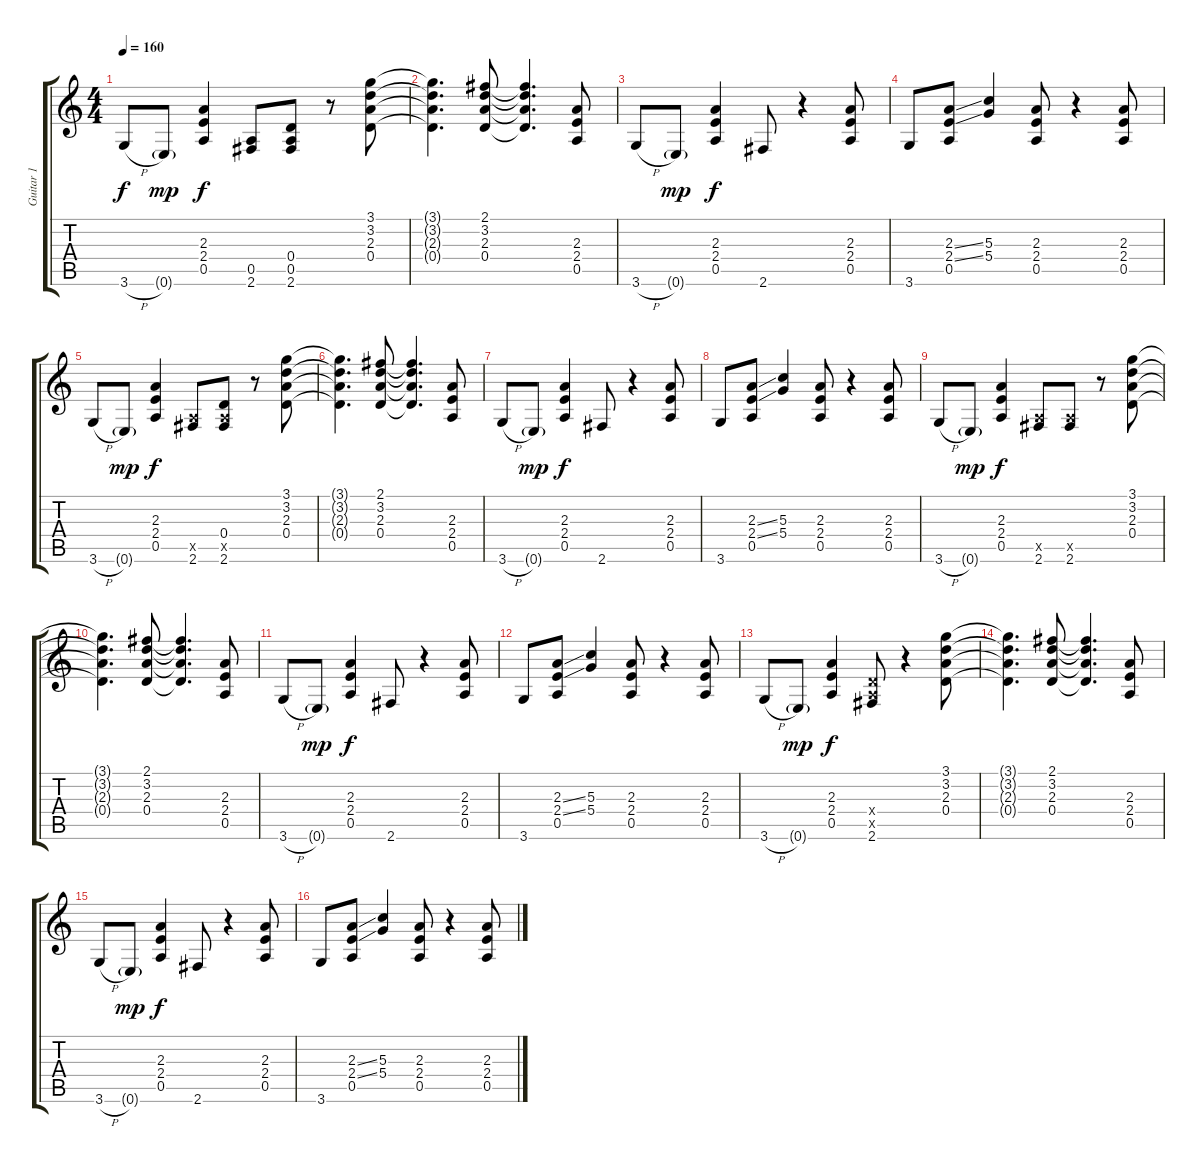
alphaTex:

\track ("Guitar 1" "Guitar 1") {instrument overdrivenguitar}
\staff {score tabs}
\tuning (E4 B3 G3 D3 A2 E2) {hide}
\ts (4 4)
\tempo 160
\clef g2
\ks c
3.6{h}.8{dy f} 0.6{g}.8{dy mp} (2.3 2.4 0.5).4{dy f} (0.5 2.6).8 (0.4 0.5 2.6).8 r.8 (3.1 3.2 2.3 0.4).8 |
(3.1{t} 3.2{t} 2.3{t} 0.4{t}).4{d} (2.1 3.2 2.3 0.4).8 (2.1{t} 3.2{t} 2.3{t} 0.4{t}).4{d} (2.3 2.4 0.5).8 |
3.6{h}.8 0.6{g}.8{dy mp} (2.3 2.4 0.5).4{dy f} 2.6.8 r.4 (2.3 2.4 0.5).8 |
3.6.8 (2.3{ss} 2.4{ss} 0.5).8 (5.3 5.4).4 (2.3 2.4 0.5).8 r.4 (2.3 2.4 0.5).8 |
3.6{h}.8 0.6{g}.8{dy mp} (2.3 2.4 0.5).4{dy f} (0.5{x} 2.6).8 (0.4 0.5{x} 2.6).8 r.8 (3.1 3.2 2.3 0.4).8 |
(3.1{t} 3.2{t} 2.3{t} 0.4{t}).4{d} (2.1 3.2 2.3 0.4).8 (2.1{t} 3.2{t} 2.3{t} 0.4{t}).4{d} (2.3 2.4 0.5).8 |
3.6{h}.8 0.6{g}.8{dy mp} (2.3 2.4 0.5).4{dy f} 2.6.8 r.4 (2.3 2.4 0.5).8 |
3.6.8 (2.3{ss} 2.4{ss} 0.5).8 (5.3 5.4).4 (2.3 2.4 0.5).8 r.4 (2.3 2.4 0.5).8 |
3.6{h}.8 0.6{g}.8{dy mp} (2.3 2.4 0.5).4{dy f} (0.5{x} 2.6).8 (0.5{x} 2.6).8 r.8 (3.1 3.2 2.3 0.4).8 |
(3.1{t} 3.2{t} 2.3{t} 0.4{t}).4{d} (2.1 3.2 2.3 0.4).8 (2.1{t} 3.2{t} 2.3{t} 0.4{t}).4{d} (2.3 2.4 0.5).8 |
3.6{h}.8 0.6{g}.8{dy mp} (2.3 2.4 0.5).4{dy f} 2.6.8 r.4 (2.3 2.4 0.5).8 |
3.6.8 (2.3{ss} 2.4{ss} 0.5).8 (5.3 5.4).4 (2.3 2.4 0.5).8 r.4 (2.3 2.4 0.5).8 |
3.6{h}.8 0.6{g}.8{dy mp} (2.3 2.4 0.5).4{dy f} (0.4{x} 0.5{x} 2.6).8 r.4 (3.1 3.2 2.3 0.4).8 |
(3.1{t} 3.2{t} 2.3{t} 0.4{t}).4{d} (2.1 3.2 2.3 0.4).8 (2.1{t} 3.2{t} 2.3{t} 0.4{t}).4{d} (2.3 2.4 0.5).8 |
3.6{h}.8 0.6{g}.8{dy mp} (2.3 2.4 0.5).4{dy f} 2.6.8 r.4 (2.3 2.4 0.5).8 |
3.6.8 (2.3{ss} 2.4{ss} 0.5).8 (5.3 5.4).4 (2.3 2.4 0.5).8 r.4 (2.3 2.4 0.5).8
